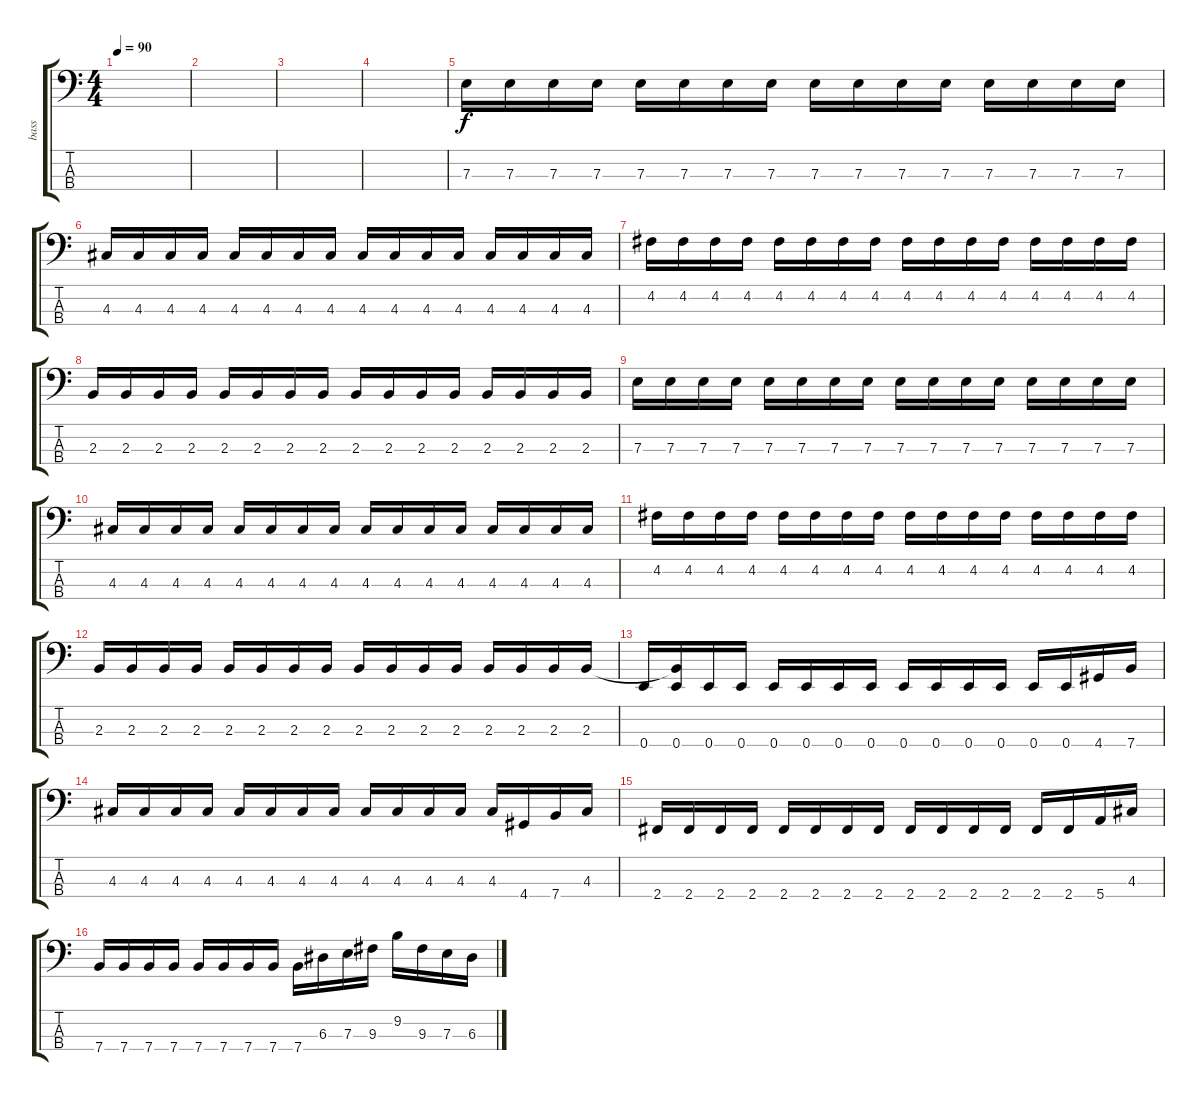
\track ("bass" "bass") {instrument electricbassfinger}
\staff {score tabs}
\tuning (G2 D2 A1 E1) {hide}
\ts (4 4)
\tempo 90
\clef f4
\ks c
|
|
|
|
7.3.16 7.3.16 7.3.16 7.3.16 7.3.16 7.3.16 7.3.16 7.3.16 7.3.16 7.3.16 7.3.16 7.3.16 7.3.16 7.3.16 7.3.16 7.3.16 |
4.3.16 4.3.16 4.3.16 4.3.16 4.3.16 4.3.16 4.3.16 4.3.16 4.3.16 4.3.16 4.3.16 4.3.16 4.3.16 4.3.16 4.3.16 4.3.16 |
4.2.16 4.2.16 4.2.16 4.2.16 4.2.16 4.2.16 4.2.16 4.2.16 4.2.16 4.2.16 4.2.16 4.2.16 4.2.16 4.2.16 4.2.16 4.2.16 |
2.3.16 2.3.16 2.3.16 2.3.16 2.3.16 2.3.16 2.3.16 2.3.16 2.3.16 2.3.16 2.3.16 2.3.16 2.3.16 2.3.16 2.3.16 2.3.16 |
7.3.16 7.3.16 7.3.16 7.3.16 7.3.16 7.3.16 7.3.16 7.3.16 7.3.16 7.3.16 7.3.16 7.3.16 7.3.16 7.3.16 7.3.16 7.3.16 |
4.3.16 4.3.16 4.3.16 4.3.16 4.3.16 4.3.16 4.3.16 4.3.16 4.3.16 4.3.16 4.3.16 4.3.16 4.3.16 4.3.16 4.3.16 4.3.16 |
4.2.16 4.2.16 4.2.16 4.2.16 4.2.16 4.2.16 4.2.16 4.2.16 4.2.16 4.2.16 4.2.16 4.2.16 4.2.16 4.2.16 4.2.16 4.2.16 |
2.3.16 2.3.16 2.3.16 2.3.16 2.3.16 2.3.16 2.3.16 2.3.16 2.3.16 2.3.16 2.3.16 2.3.16 2.3.16 2.3.16 2.3.16 2.3.16 |
0.4.16 (2.3{t} 0.4).16 0.4.16 0.4.16 0.4.16 0.4.16 0.4.16 0.4.16 0.4.16 0.4.16 0.4.16 0.4.16 0.4.16 0.4.16 4.4.16 7.4.16 |
4.3.16 4.3.16 4.3.16 4.3.16 4.3.16 4.3.16 4.3.16 4.3.16 4.3.16 4.3.16 4.3.16 4.3.16 4.3.16 4.4.16 7.4.16 4.3.16 |
2.4.16 2.4.16 2.4.16 2.4.16 2.4.16 2.4.16 2.4.16 2.4.16 2.4.16 2.4.16 2.4.16 2.4.16 2.4.16 2.4.16 5.4.16 4.3.16 |
7.4.16 7.4.16 7.4.16 7.4.16 7.4.16 7.4.16 7.4.16 7.4.16 7.4.16 6.3.16 7.3.16 9.3.16 9.2.16 9.3.16 7.3.16 6.3.16
